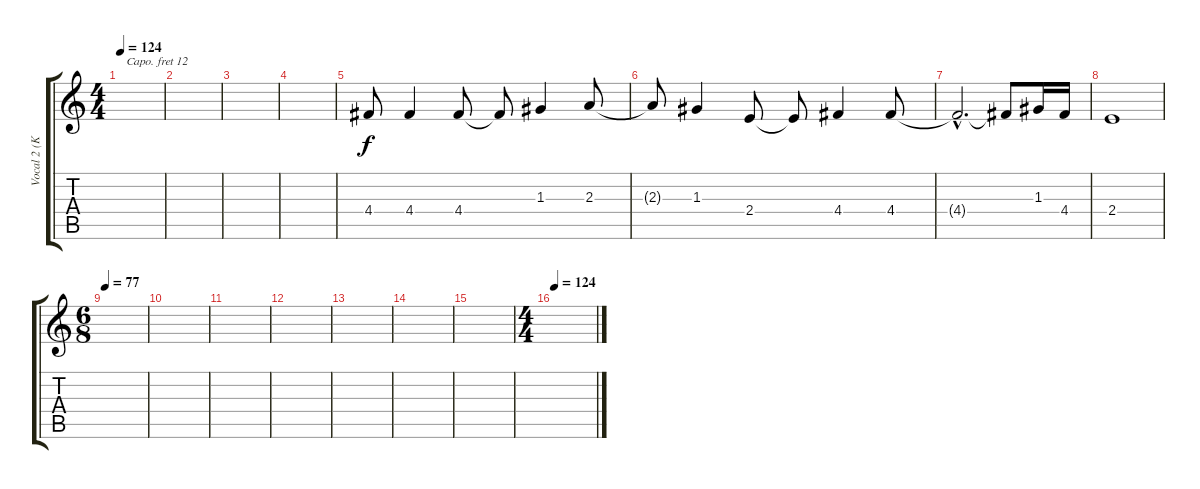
\track ("Vocal 2 (Kate Pierson)" "Vocal 2 (K") {instrument oboe}
\staff {score tabs}
\capo 12
\tuning (E4 B3 G3 D3 A2 E2) {hide}
\ts (4 4)
\tempo 124
\clef g2
\ks c
|
|
|
|
4.4.8 4.4.4 4.4.8 4.4{t}.8 1.3.4 2.3.8 |
2.3{t}.8 1.3.4 2.4.8 2.4{t}.8 4.4.4 4.4.8 |
4.4{hac t}.2{d} 4.4{t}.8 1.3.16 4.4.16 |
2.4.1 |
\ts (6 8)
\tempo 77
|
|
|
|
|
|
|
\ts (4 4)
\tempo 124
